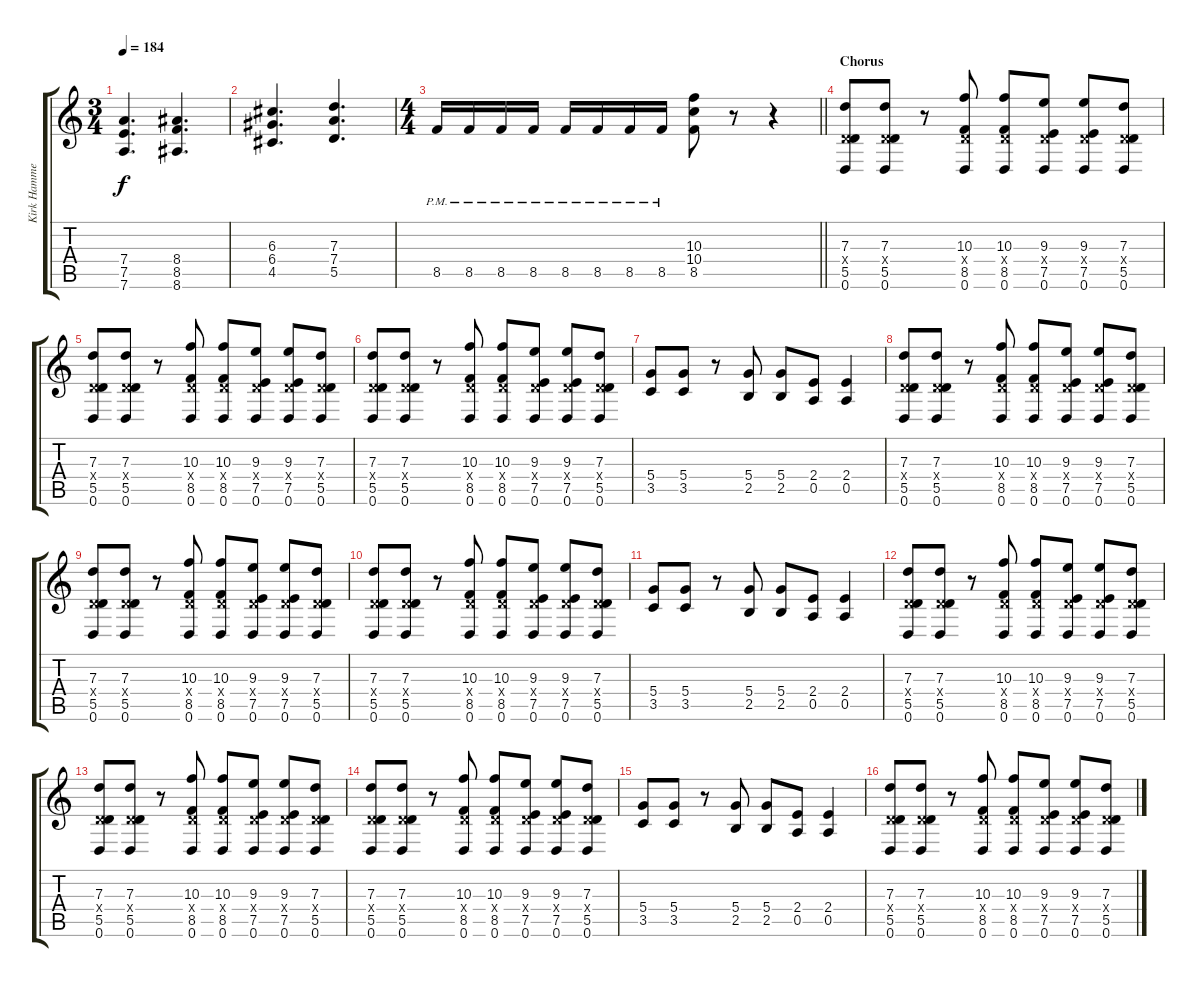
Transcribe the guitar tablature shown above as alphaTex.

\track ("Kirk Hammet" "Kirk Hamme") {instrument distortionguitar}
\staff {score tabs}
\tuning (E4 B3 G3 D3 A2 D2) {hide}
\ts (3 4)
\tempo 184
\clef g2
\ks c
(7.4 7.5 7.6).4{d dy f} (8.4 8.5 8.6).4{d} |
(6.3 6.4 4.5).4{d} (7.3 7.4 5.5).4{d} |
\ts (4 4)
\barLineRight lightlight
8.5{pm}.16 8.5{pm}.16 8.5{pm}.16 8.5{pm}.16 8.5{pm}.16 8.5{pm}.16 8.5{pm}.16 8.5{pm}.16 (10.3 10.4 8.5).8 r.8 r.4 |
\section ("" "Chorus")
(7.3 0.4{x} 5.5 0.6).8 (7.3 0.4{x} 5.5 0.6).8 r.8 (10.3 0.4{x} 8.5 0.6).8 (10.3 0.4{x} 8.5 0.6).8 (9.3 0.4{x} 7.5 0.6).8 (9.3 0.4{x} 7.5 0.6).8 (7.3 0.4{x} 5.5 0.6).8 |
(7.3 0.4{x} 5.5 0.6).8 (7.3 0.4{x} 5.5 0.6).8 r.8 (10.3 0.4{x} 8.5 0.6).8 (10.3 0.4{x} 8.5 0.6).8 (9.3 0.4{x} 7.5 0.6).8 (9.3 0.4{x} 7.5 0.6).8 (7.3 0.4{x} 5.5 0.6).8 |
(7.3 0.4{x} 5.5 0.6).8 (7.3 0.4{x} 5.5 0.6).8 r.8 (10.3 0.4{x} 8.5 0.6).8 (10.3 0.4{x} 8.5 0.6).8 (9.3 0.4{x} 7.5 0.6).8 (9.3 0.4{x} 7.5 0.6).8 (7.3 0.4{x} 5.5 0.6).8 |
(5.4 3.5).8 (5.4 3.5).8 r.8 (5.4 2.5).8 (5.4 2.5).8 (2.4 0.5).8 (2.4 0.5).4 |
(7.3 0.4{x} 5.5 0.6).8 (7.3 0.4{x} 5.5 0.6).8 r.8 (10.3 0.4{x} 8.5 0.6).8 (10.3 0.4{x} 8.5 0.6).8 (9.3 0.4{x} 7.5 0.6).8 (9.3 0.4{x} 7.5 0.6).8 (7.3 0.4{x} 5.5 0.6).8 |
(7.3 0.4{x} 5.5 0.6).8 (7.3 0.4{x} 5.5 0.6).8 r.8 (10.3 0.4{x} 8.5 0.6).8 (10.3 0.4{x} 8.5 0.6).8 (9.3 0.4{x} 7.5 0.6).8 (9.3 0.4{x} 7.5 0.6).8 (7.3 0.4{x} 5.5 0.6).8 |
(7.3 0.4{x} 5.5 0.6).8 (7.3 0.4{x} 5.5 0.6).8 r.8 (10.3 0.4{x} 8.5 0.6).8 (10.3 0.4{x} 8.5 0.6).8 (9.3 0.4{x} 7.5 0.6).8 (9.3 0.4{x} 7.5 0.6).8 (7.3 0.4{x} 5.5 0.6).8 |
(5.4 3.5).8 (5.4 3.5).8 r.8 (5.4 2.5).8 (5.4 2.5).8 (2.4 0.5).8 (2.4 0.5).4 |
(7.3 0.4{x} 5.5 0.6).8 (7.3 0.4{x} 5.5 0.6).8 r.8 (10.3 0.4{x} 8.5 0.6).8 (10.3 0.4{x} 8.5 0.6).8 (9.3 0.4{x} 7.5 0.6).8 (9.3 0.4{x} 7.5 0.6).8 (7.3 0.4{x} 5.5 0.6).8 |
(7.3 0.4{x} 5.5 0.6).8 (7.3 0.4{x} 5.5 0.6).8 r.8 (10.3 0.4{x} 8.5 0.6).8 (10.3 0.4{x} 8.5 0.6).8 (9.3 0.4{x} 7.5 0.6).8 (9.3 0.4{x} 7.5 0.6).8 (7.3 0.4{x} 5.5 0.6).8 |
(7.3 0.4{x} 5.5 0.6).8 (7.3 0.4{x} 5.5 0.6).8 r.8 (10.3 0.4{x} 8.5 0.6).8 (10.3 0.4{x} 8.5 0.6).8 (9.3 0.4{x} 7.5 0.6).8 (9.3 0.4{x} 7.5 0.6).8 (7.3 0.4{x} 5.5 0.6).8 |
(5.4 3.5).8 (5.4 3.5).8 r.8 (5.4 2.5).8 (5.4 2.5).8 (2.4 0.5).8 (2.4 0.5).4 |
(7.3 0.4{x} 5.5 0.6).8 (7.3 0.4{x} 5.5 0.6).8 r.8 (10.3 0.4{x} 8.5 0.6).8 (10.3 0.4{x} 8.5 0.6).8 (9.3 0.4{x} 7.5 0.6).8 (9.3 0.4{x} 7.5 0.6).8 (7.3 0.4{x} 5.5 0.6).8
